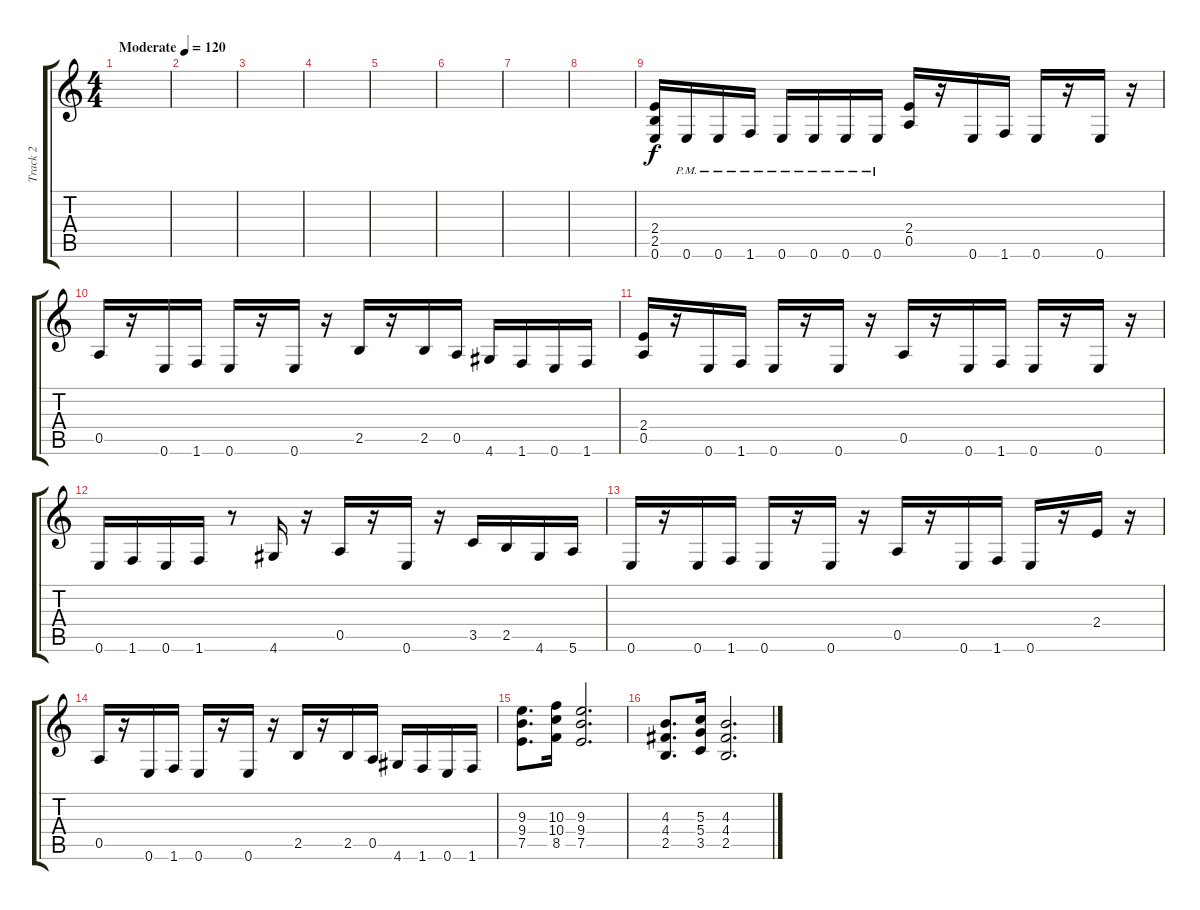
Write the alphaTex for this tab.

\track ("Track 2" "Track 2") {instrument overdrivenguitar}
\staff {score tabs}
\tuning (E4 B3 G3 D3 A2 E2) {hide}
\ts (4 4)
\tempo (120 "Moderate")
\clef g2
\ks c
|
|
|
|
|
|
|
|
(2.4 2.5 0.6).16 0.6{pm}.16 0.6{pm}.16 1.6{pm}.16 0.6{pm}.16 0.6{pm}.16 0.6{pm}.16 0.6{pm}.16 (2.4 0.5).16 r.16 0.6.16 1.6.16 0.6.16 r.16 0.6.16 r.16 |
0.5.16 r.16 0.6.16 1.6.16 0.6.16 r.16 0.6.16 r.16 2.5.16 r.16 2.5.16 0.5.16 4.6.16 1.6.16 0.6.16 1.6.16 |
(2.4 0.5).16 r.16 0.6.16 1.6.16 0.6.16 r.16 0.6.16 r.16 0.5.16 r.16 0.6.16 1.6.16 0.6.16 r.16 0.6.16 r.16 |
0.6.16 1.6.16 0.6.16 1.6.16 r.8 4.6.16 r.16 0.5.16 r.16 0.6.16 r.16 3.5.16 2.5.16 4.6.16 5.6.16 |
0.6.16 r.16 0.6.16 1.6.16 0.6.16 r.16 0.6.16 r.16 0.5.16 r.16 0.6.16 1.6.16 0.6.16 r.16 2.4.16 r.16 |
0.5.16 r.16 0.6.16 1.6.16 0.6.16 r.16 0.6.16 r.16 2.5.16 r.16 2.5.16 0.5.16 4.6.16 1.6.16 0.6.16 1.6.16 |
(9.3 9.4 7.5).8{d} (10.3 10.4 8.5).16 (9.3 9.4 7.5).2{d} |
(4.3 4.4 2.5).8{d} (5.3 5.4 3.5).16 (4.3 4.4 2.5).2{d}
